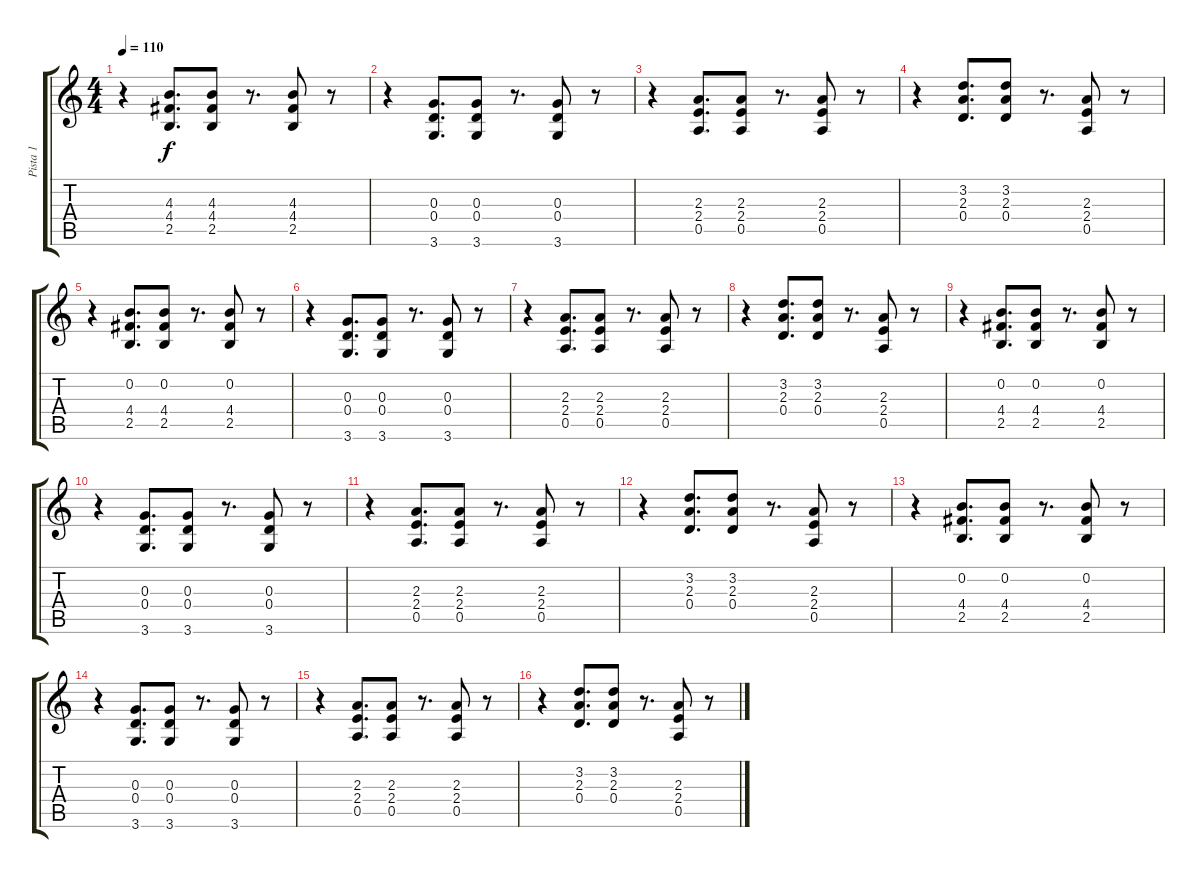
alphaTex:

\track ("Pista 1" "Pista 1") {instrument distortionguitar}
\staff {score tabs}
\tuning (E4 B3 G3 D3 A2 E2) {hide}
\ts (4 4)
\tempo 110
\clef g2
\ks c
r.4{dy f} (4.3 4.4 2.5).8{d} (4.3 4.4 2.5).8 r.8{d} (4.3 4.4 2.5).8 r.8 |
r.4 (0.3 0.4 3.6).8{d} (0.3 0.4 3.6).8 r.8{d} (0.3 0.4 3.6).8 r.8 |
r.4 (2.3 2.4 0.5).8{d} (2.3 2.4 0.5).8 r.8{d} (2.3 2.4 0.5).8 r.8 |
r.4 (3.2 2.3 0.4).8{d} (3.2 2.3 0.4).8 r.8{d} (2.3 2.4 0.5).8 r.8 |
r.4 (0.2 4.4 2.5).8{d} (0.2 4.4 2.5).8 r.8{d} (0.2 4.4 2.5).8 r.8 |
r.4 (0.3 0.4 3.6).8{d} (0.3 0.4 3.6).8 r.8{d} (0.3 0.4 3.6).8 r.8 |
r.4 (2.3 2.4 0.5).8{d} (2.3 2.4 0.5).8 r.8{d} (2.3 2.4 0.5).8 r.8 |
r.4 (3.2 2.3 0.4).8{d} (3.2 2.3 0.4).8 r.8{d} (2.3 2.4 0.5).8 r.8 |
r.4 (0.2 4.4 2.5).8{d} (0.2 4.4 2.5).8 r.8{d} (0.2 4.4 2.5).8 r.8 |
r.4 (0.3 0.4 3.6).8{d} (0.3 0.4 3.6).8 r.8{d} (0.3 0.4 3.6).8 r.8 |
r.4 (2.3 2.4 0.5).8{d} (2.3 2.4 0.5).8 r.8{d} (2.3 2.4 0.5).8 r.8 |
r.4 (3.2 2.3 0.4).8{d} (3.2 2.3 0.4).8 r.8{d} (2.3 2.4 0.5).8 r.8 |
r.4 (0.2 4.4 2.5).8{d volume 12} (0.2 4.4 2.5).8{volume 11} r.8{d} (0.2 4.4 2.5).8{volume 10} r.8 |
r.4 (0.3 0.4 3.6).8{d volume 8} (0.3 0.4 3.6).8{volume 8} r.8{d} (0.3 0.4 3.6).8{volume 7} r.8 |
r.4 (2.3 2.4 0.5).8{d volume 5} (2.3 2.4 0.5).8{volume 4} r.8{d} (2.3 2.4 0.5).8{volume 3} r.8 |
r.4 (3.2 2.3 0.4).8{d volume 2} (3.2 2.3 0.4).8{volume 1} r.8{d} (2.3 2.4 0.5).8{volume 0} r.8
